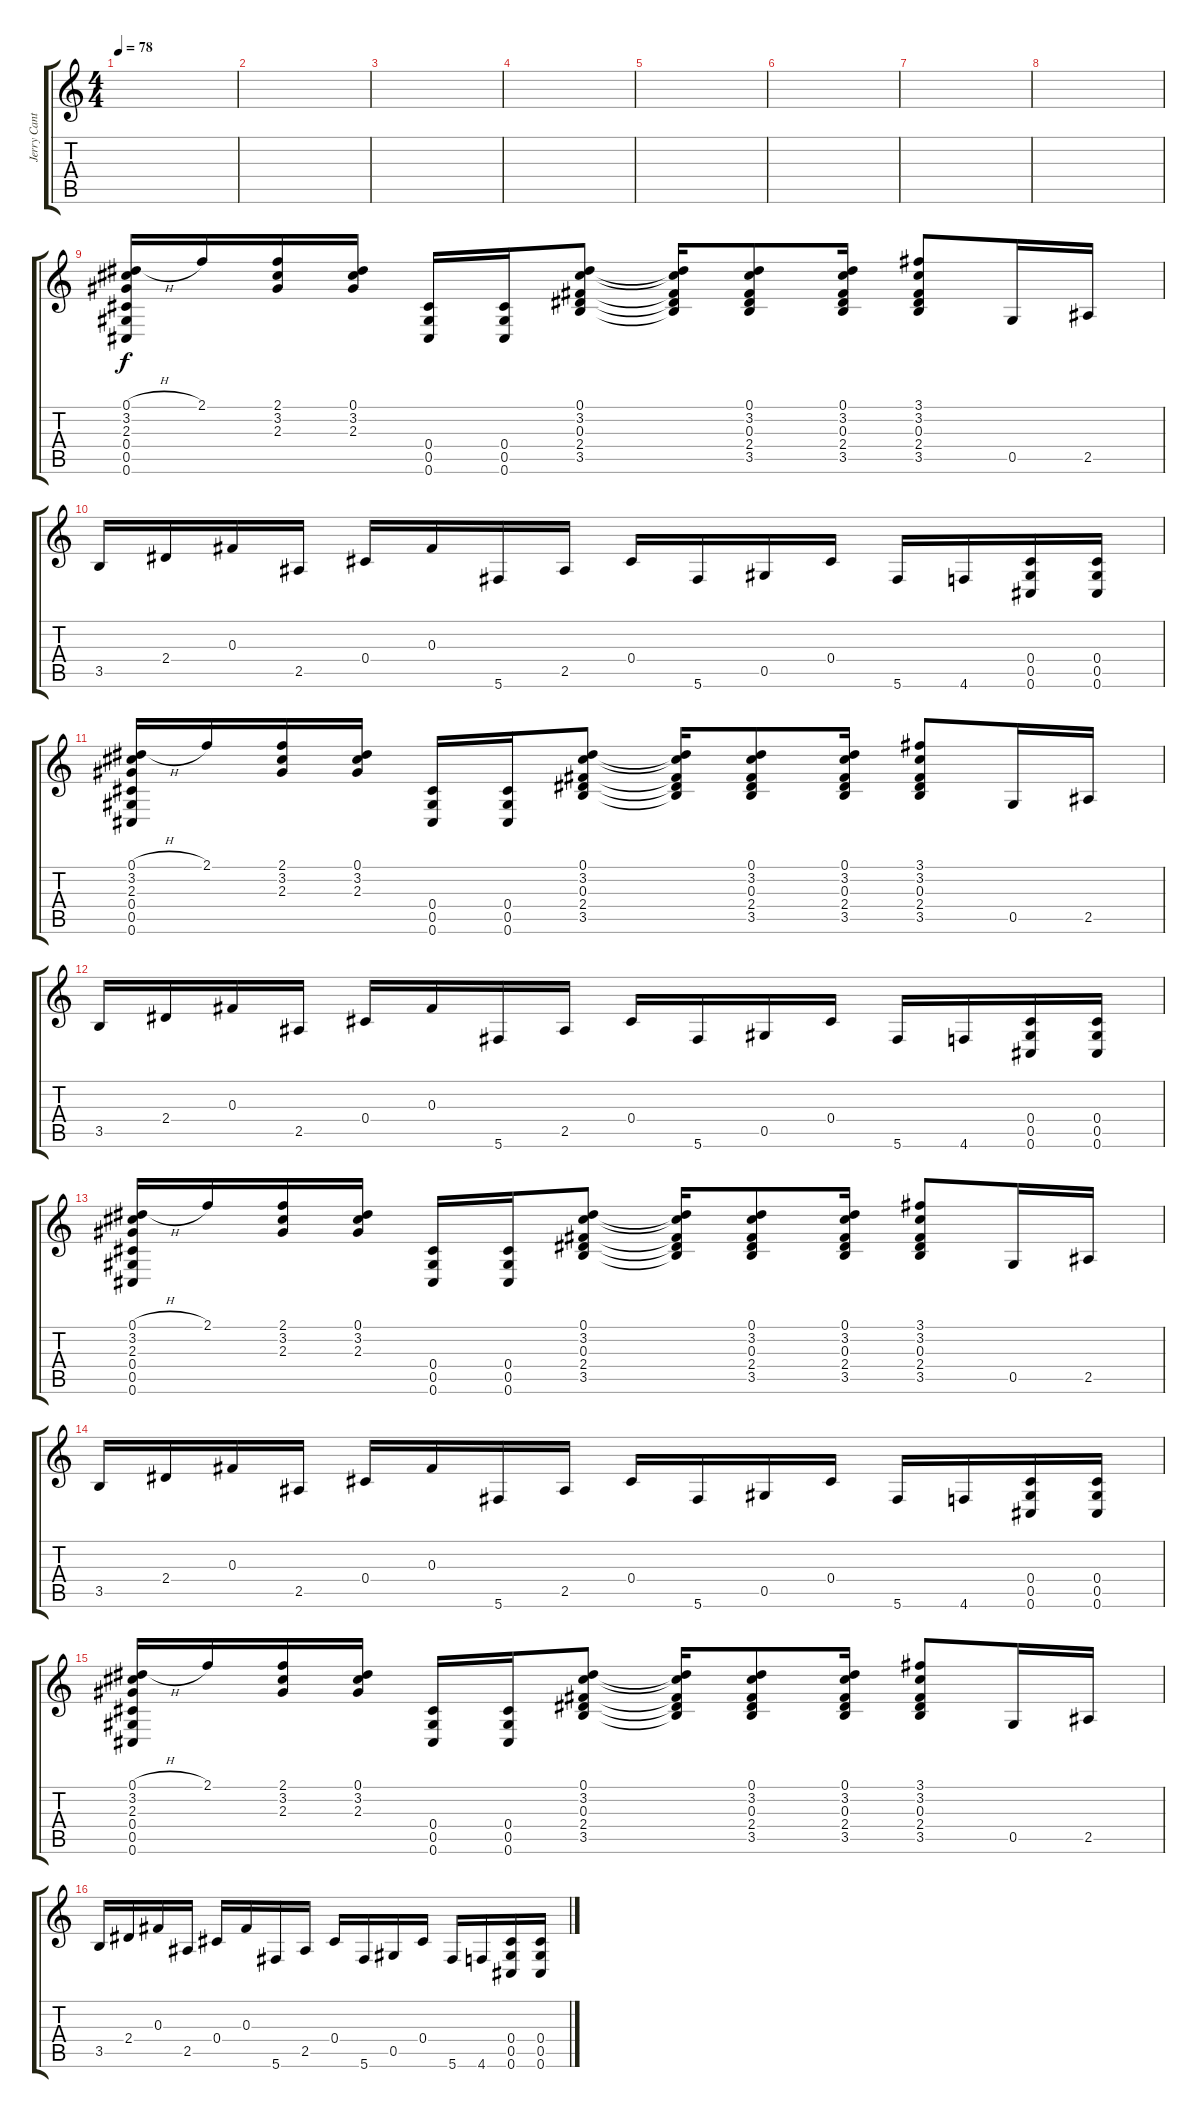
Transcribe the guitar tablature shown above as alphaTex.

\track ("Jerry Cantrell - 12 String Acoustic #1" "Jerry Cant") {instrument acousticguitarsteel}
\staff {score tabs}
\tuning (Eb4 Bb3 Gb3 Db3 Ab2 Db2) {hide}
\ts (4 4)
\tempo 78
\clef g2
\ks c
|
|
|
|
|
|
|
|
(0.1{h} 3.2 2.3 0.4 0.5 0.6).16 2.1.16 (2.1 3.2 2.3).16 (0.1 3.2 2.3).16 (0.4 0.5 0.6).16 (0.4 0.5 0.6).16 (0.1 3.2 0.3 2.4 3.5).8 (0.1{t} 3.2{t} 0.3{t} 2.4{t} 3.5{t}).16 (0.1 3.2 0.3 2.4 3.5).8 (0.1 3.2 0.3 2.4 3.5).16 (3.1 3.2 0.3 2.4 3.5).8 0.5.16 2.5.16 |
3.5.16 2.4.16 0.3.16 2.5.16 0.4.16 0.3.16 5.6.16 2.5.16 0.4.16 5.6.16 0.5.16 0.4.16 5.6.16 4.6.16 (0.4 0.5 0.6).16 (0.4 0.5 0.6).16 |
(0.1{h} 3.2 2.3 0.4 0.5 0.6).16 2.1.16 (2.1 3.2 2.3).16 (0.1 3.2 2.3).16 (0.4 0.5 0.6).16 (0.4 0.5 0.6).16 (0.1 3.2 0.3 2.4 3.5).8 (0.1{t} 3.2{t} 0.3{t} 2.4{t} 3.5{t}).16 (0.1 3.2 0.3 2.4 3.5).8 (0.1 3.2 0.3 2.4 3.5).16 (3.1 3.2 0.3 2.4 3.5).8 0.5.16 2.5.16 |
3.5.16 2.4.16 0.3.16 2.5.16 0.4.16 0.3.16 5.6.16 2.5.16 0.4.16 5.6.16 0.5.16 0.4.16 5.6.16 4.6.16 (0.4 0.5 0.6).16 (0.4 0.5 0.6).16 |
(0.1{h} 3.2 2.3 0.4 0.5 0.6).16 2.1.16 (2.1 3.2 2.3).16 (0.1 3.2 2.3).16 (0.4 0.5 0.6).16 (0.4 0.5 0.6).16 (0.1 3.2 0.3 2.4 3.5).8 (0.1{t} 3.2{t} 0.3{t} 2.4{t} 3.5{t}).16 (0.1 3.2 0.3 2.4 3.5).8 (0.1 3.2 0.3 2.4 3.5).16 (3.1 3.2 0.3 2.4 3.5).8 0.5.16 2.5.16 |
3.5.16 2.4.16 0.3.16 2.5.16 0.4.16 0.3.16 5.6.16 2.5.16 0.4.16 5.6.16 0.5.16 0.4.16 5.6.16 4.6.16 (0.4 0.5 0.6).16 (0.4 0.5 0.6).16 |
(0.1{h} 3.2 2.3 0.4 0.5 0.6).16 2.1.16 (2.1 3.2 2.3).16 (0.1 3.2 2.3).16 (0.4 0.5 0.6).16 (0.4 0.5 0.6).16 (0.1 3.2 0.3 2.4 3.5).8 (0.1{t} 3.2{t} 0.3{t} 2.4{t} 3.5{t}).16 (0.1 3.2 0.3 2.4 3.5).8 (0.1 3.2 0.3 2.4 3.5).16 (3.1 3.2 0.3 2.4 3.5).8 0.5.16 2.5.16 |
3.5.16 2.4.16 0.3.16 2.5.16 0.4.16 0.3.16 5.6.16 2.5.16 0.4.16 5.6.16 0.5.16 0.4.16 5.6.16 4.6.16 (0.4 0.5 0.6).16 (0.4 0.5 0.6).16
